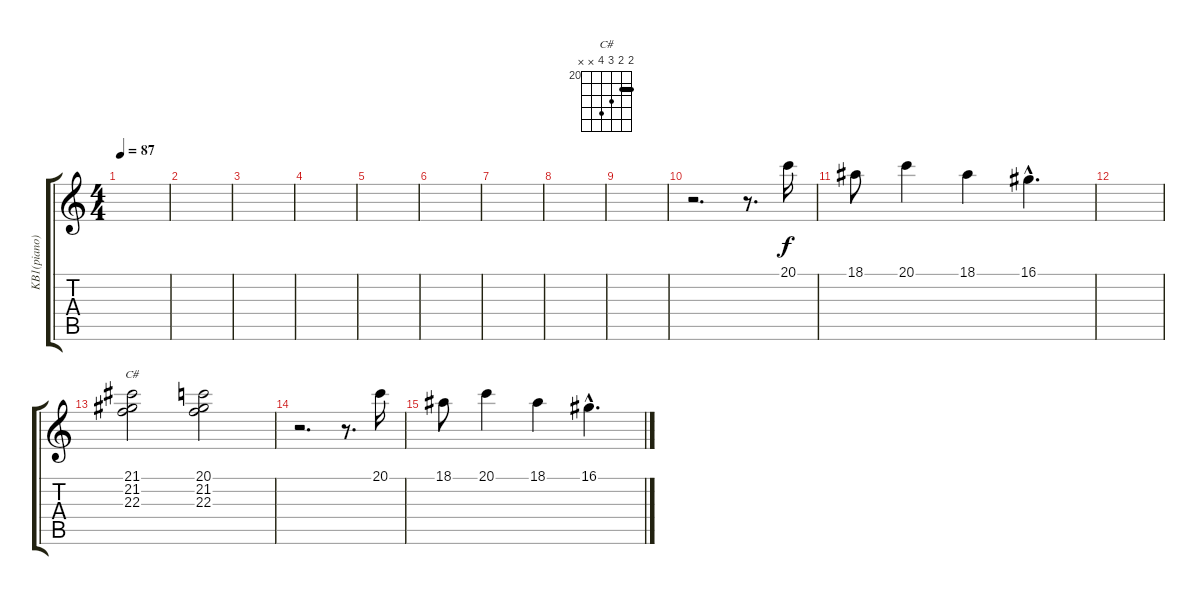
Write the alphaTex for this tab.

\track ("KB1(piano)" "KB1(piano)") {instrument electricgrandpiano}
\staff {score tabs}
\tuning (E4 B3 G3 D3 A2 E2) {hide}
\chord ("C#" 21 21 22 23 x x) {firstfret 20 barre 21}
\ts (4 4)
\tempo 87
\clef g2
\ks c
|
|
|
|
|
|
|
|
|
r.2{d} r.8{d} 20.1.16{instrument synthstrings1} |
18.1.8 20.1.4 18.1.4 16.1{hac}.4{d} |
|
(21.1 21.2 22.3).2{ch "C#"} (20.1 21.2 22.3).2 |
r.2{d} r.8{d} 20.1.16{instrument synthstrings1} |
18.1.8 20.1.4 18.1.4 16.1{hac}.4{d}
